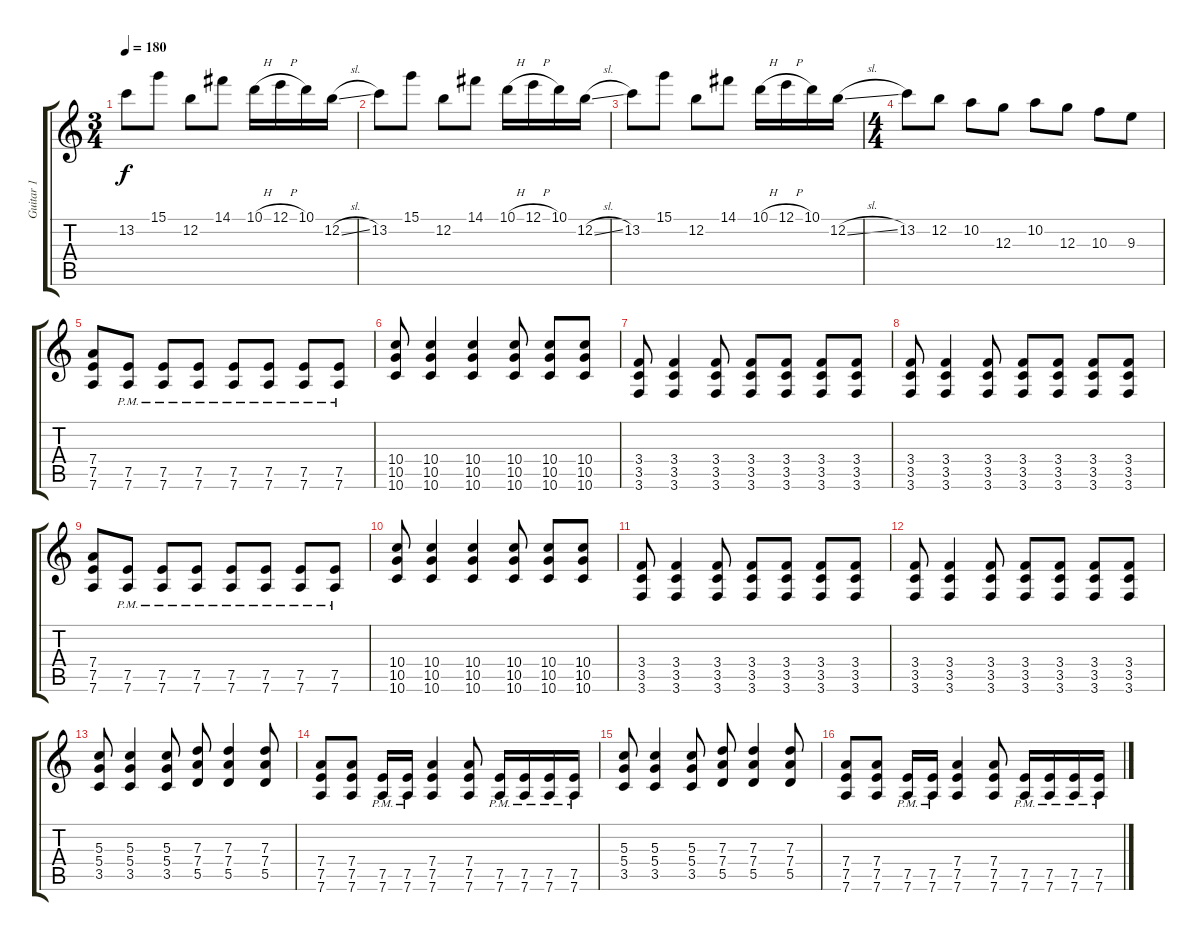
\track ("Guitar 1" "Guitar 1") {instrument overdrivenguitar}
\staff {score tabs}
\tuning (E4 B3 G3 D3 A2 D2) {hide}
\ts (3 4)
\tempo 180
\clef g2
\ks c
13.2.8{dy f} 15.1.8 12.2.8 14.1.8 10.1{h}.16 12.1{h}.16 10.1.16 12.2{sl}.16 |
13.2.8 15.1.8 12.2.8 14.1.8 10.1{h}.16 12.1{h}.16 10.1.16 12.2{sl}.16 |
13.2.8 15.1.8 12.2.8 14.1.8 10.1{h}.16 12.1{h}.16 10.1.16 12.2{sl}.16 |
\ts (4 4)
13.2.8 12.2.8 10.2.8 12.3.8 10.2.8 12.3.8 10.3.8 9.3.8 |
(7.4 7.5 7.6).8 (7.5{pm} 7.6{pm}).8 (7.5{pm} 7.6{pm}).8 (7.5{pm} 7.6{pm}).8 (7.5{pm} 7.6{pm}).8 (7.5{pm} 7.6{pm}).8 (7.5{pm} 7.6{pm}).8 (7.5{pm} 7.6{pm}).8 |
(10.4 10.5 10.6).8 (10.4 10.5 10.6).4 (10.4 10.5 10.6).4 (10.4 10.5 10.6).8 (10.4 10.5 10.6).8 (10.4 10.5 10.6).8 |
(3.4 3.5 3.6).8 (3.4 3.5 3.6).4 (3.4 3.5 3.6).8 (3.4 3.5 3.6).8 (3.4 3.5 3.6).8 (3.4 3.5 3.6).8 (3.4 3.5 3.6).8 |
(3.4 3.5 3.6).8 (3.4 3.5 3.6).4 (3.4 3.5 3.6).8 (3.4 3.5 3.6).8 (3.4 3.5 3.6).8 (3.4 3.5 3.6).8 (3.4 3.5 3.6).8 |
(7.4 7.5 7.6).8 (7.5{pm} 7.6{pm}).8 (7.5{pm} 7.6{pm}).8 (7.5{pm} 7.6{pm}).8 (7.5{pm} 7.6{pm}).8 (7.5{pm} 7.6{pm}).8 (7.5{pm} 7.6{pm}).8 (7.5{pm} 7.6{pm}).8 |
(10.4 10.5 10.6).8 (10.4 10.5 10.6).4 (10.4 10.5 10.6).4 (10.4 10.5 10.6).8 (10.4 10.5 10.6).8 (10.4 10.5 10.6).8 |
(3.4 3.5 3.6).8 (3.4 3.5 3.6).4 (3.4 3.5 3.6).8 (3.4 3.5 3.6).8 (3.4 3.5 3.6).8 (3.4 3.5 3.6).8 (3.4 3.5 3.6).8 |
(3.4 3.5 3.6).8 (3.4 3.5 3.6).4 (3.4 3.5 3.6).8 (3.4 3.5 3.6).8 (3.4 3.5 3.6).8 (3.4 3.5 3.6).8 (3.4 3.5 3.6).8 |
(5.3 5.4 3.5).8 (5.3 5.4 3.5).4 (5.3 5.4 3.5).8 (7.3 7.4 5.5).8 (7.3 7.4 5.5).4 (7.3 7.4 5.5).8 |
(7.4 7.5 7.6).8 (7.4 7.5 7.6).8 (7.5{pm} 7.6{pm}).16 (7.5{pm} 7.6{pm}).16 (7.4 7.5 7.6).4 (7.4 7.5 7.6).8 (7.5{pm} 7.6{pm}).16 (7.5{pm} 7.6{pm}).16 (7.5{pm} 7.6{pm}).16 (7.5{pm} 7.6{pm}).16 |
(5.3 5.4 3.5).8 (5.3 5.4 3.5).4 (5.3 5.4 3.5).8 (7.3 7.4 5.5).8 (7.3 7.4 5.5).4 (7.3 7.4 5.5).8 |
(7.4 7.5 7.6).8 (7.4 7.5 7.6).8 (7.5{pm} 7.6{pm}).16 (7.5{pm} 7.6{pm}).16 (7.4 7.5 7.6).4 (7.4 7.5 7.6).8 (7.5{pm} 7.6{pm}).16 (7.5{pm} 7.6{pm}).16 (7.5{pm} 7.6{pm}).16 (7.5{pm} 7.6{pm}).16
